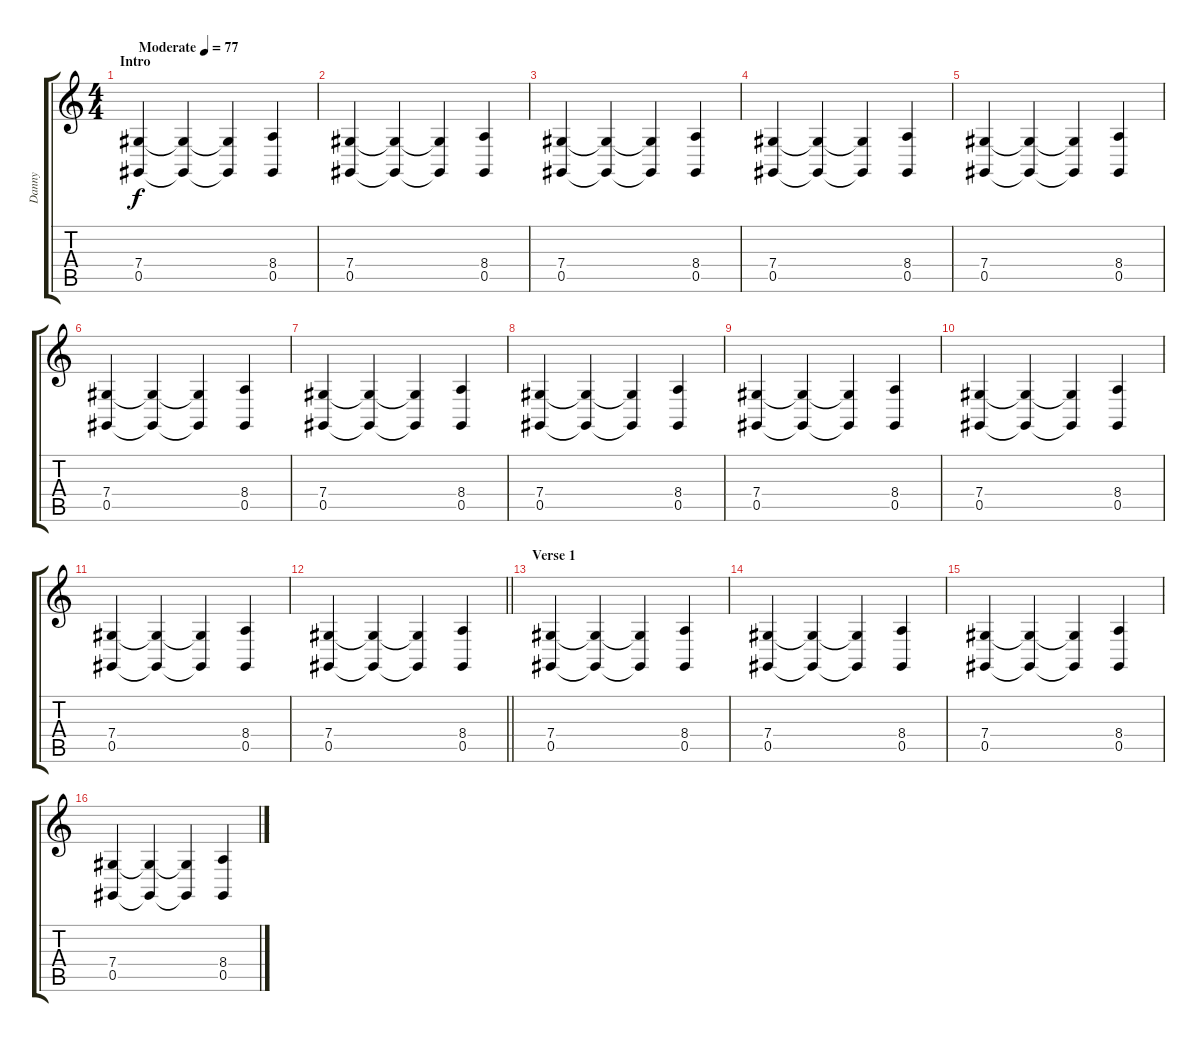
\track ("Danny" "Danny") {instrument churchorgan}
\staff {score tabs}
\tuning (Eb4 Bb3 Gb3 Db3 Ab2 Db2) {hide}
\ts (4 4)
\section ("" "Intro")
\tempo (77 "Moderate")
\clef g2
\ks c
(7.4 0.5).4{dy f instrument churchorgan} (7.4{t} 0.5{t}).4 (7.4{t} 0.5{t}).4 (8.4 0.5).4 |
(7.4 0.5).4 (7.4{t} 0.5{t}).4 (7.4{t} 0.5{t}).4 (8.4 0.5).4 |
(7.4 0.5).4 (7.4{t} 0.5{t}).4 (7.4{t} 0.5{t}).4 (8.4 0.5).4 |
(7.4 0.5).4 (7.4{t} 0.5{t}).4 (7.4{t} 0.5{t}).4 (8.4 0.5).4 |
(7.4 0.5).4 (7.4{t} 0.5{t}).4 (7.4{t} 0.5{t}).4 (8.4 0.5).4 |
(7.4 0.5).4 (7.4{t} 0.5{t}).4 (7.4{t} 0.5{t}).4 (8.4 0.5).4 |
(7.4 0.5).4 (7.4{t} 0.5{t}).4 (7.4{t} 0.5{t}).4 (8.4 0.5).4 |
(7.4 0.5).4 (7.4{t} 0.5{t}).4 (7.4{t} 0.5{t}).4 (8.4 0.5).4 |
(7.4 0.5).4 (7.4{t} 0.5{t}).4 (7.4{t} 0.5{t}).4 (8.4 0.5).4 |
(7.4 0.5).4 (7.4{t} 0.5{t}).4 (7.4{t} 0.5{t}).4 (8.4 0.5).4 |
(7.4 0.5).4 (7.4{t} 0.5{t}).4 (7.4{t} 0.5{t}).4 (8.4 0.5).4 |
\barLineRight lightlight
(7.4 0.5).4 (7.4{t} 0.5{t}).4 (7.4{t} 0.5{t}).4 (8.4 0.5).4 |
\section ("" "Verse 1")
(7.4 0.5).4 (7.4{t} 0.5{t}).4 (7.4{t} 0.5{t}).4 (8.4 0.5).4 |
(7.4 0.5).4 (7.4{t} 0.5{t}).4 (7.4{t} 0.5{t}).4 (8.4 0.5).4 |
(7.4 0.5).4 (7.4{t} 0.5{t}).4 (7.4{t} 0.5{t}).4 (8.4 0.5).4 |
(7.4 0.5).4 (7.4{t} 0.5{t}).4 (7.4{t} 0.5{t}).4 (8.4 0.5).4
